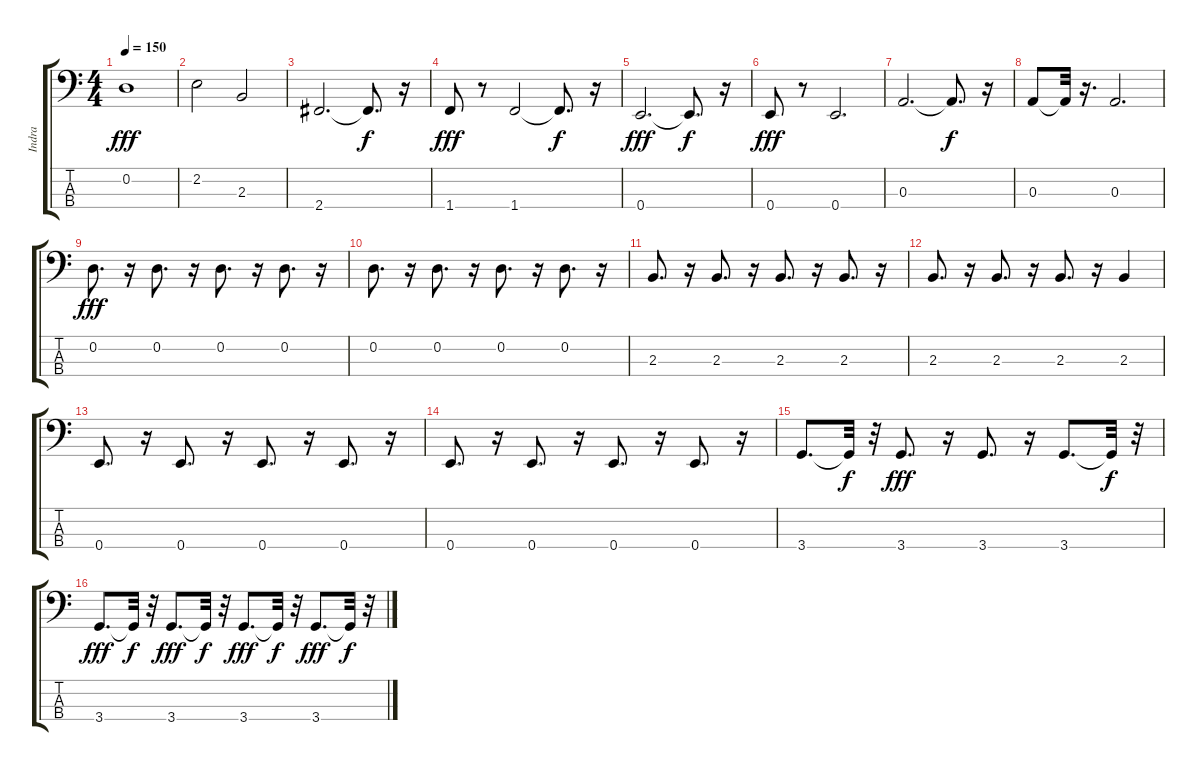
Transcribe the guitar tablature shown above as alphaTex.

\track ("Indra" "Indra") {instrument electricbassfinger}
\staff {score tabs}
\tuning (G2 D2 A1 E1) {hide}
\ts (4 4)
\tempo 150
\clef f4
\ks c
0.2.1{dy fff} |
2.2.2 2.3.2 |
2.4.2{d} 2.4{t}.8{d dy f} r.16 |
1.4.8{dy fff} r.8 1.4.2 1.4{t}.8{d dy f} r.16 |
0.4.2{d dy fff} 0.4{t}.8{d dy f} r.16 |
0.4.8{dy fff} r.8 0.4.2{d} |
0.3.2{d} 0.3{t}.8{d dy f} r.16 |
0.3.8 0.3{t}.32 r.16{d} 0.3.2{d} |
0.2.8{d dy fff} r.16 0.2.8{d} r.16 0.2.8{d} r.16 0.2.8{d} r.16 |
0.2.8{d} r.16 0.2.8{d} r.16 0.2.8{d} r.16 0.2.8{d} r.16 |
2.3.8{d} r.16 2.3.8{d} r.16 2.3.8{d} r.16 2.3.8{d} r.16 |
2.3.8{d} r.16 2.3.8{d} r.16 2.3.8{d} r.16 2.3.4 |
0.4.8{d} r.16 0.4.8{d} r.16 0.4.8{d} r.16 0.4.8{d} r.16 |
0.4.8{d} r.16 0.4.8{d} r.16 0.4.8{d} r.16 0.4.8{d} r.16 |
3.4.8{d} 3.4{t}.32{dy f} r.32 3.4.8{d dy fff} r.16 3.4.8{d} r.16 3.4.8{d} 3.4{t}.32{dy f} r.32 |
3.4.8{d dy fff} 3.4{t}.32{dy f} r.32 3.4.8{d dy fff} 3.4{t}.32{dy f} r.32 3.4.8{d dy fff} 3.4{t}.32{dy f} r.32 3.4.8{d dy fff} 3.4{t}.32{dy f} r.32
